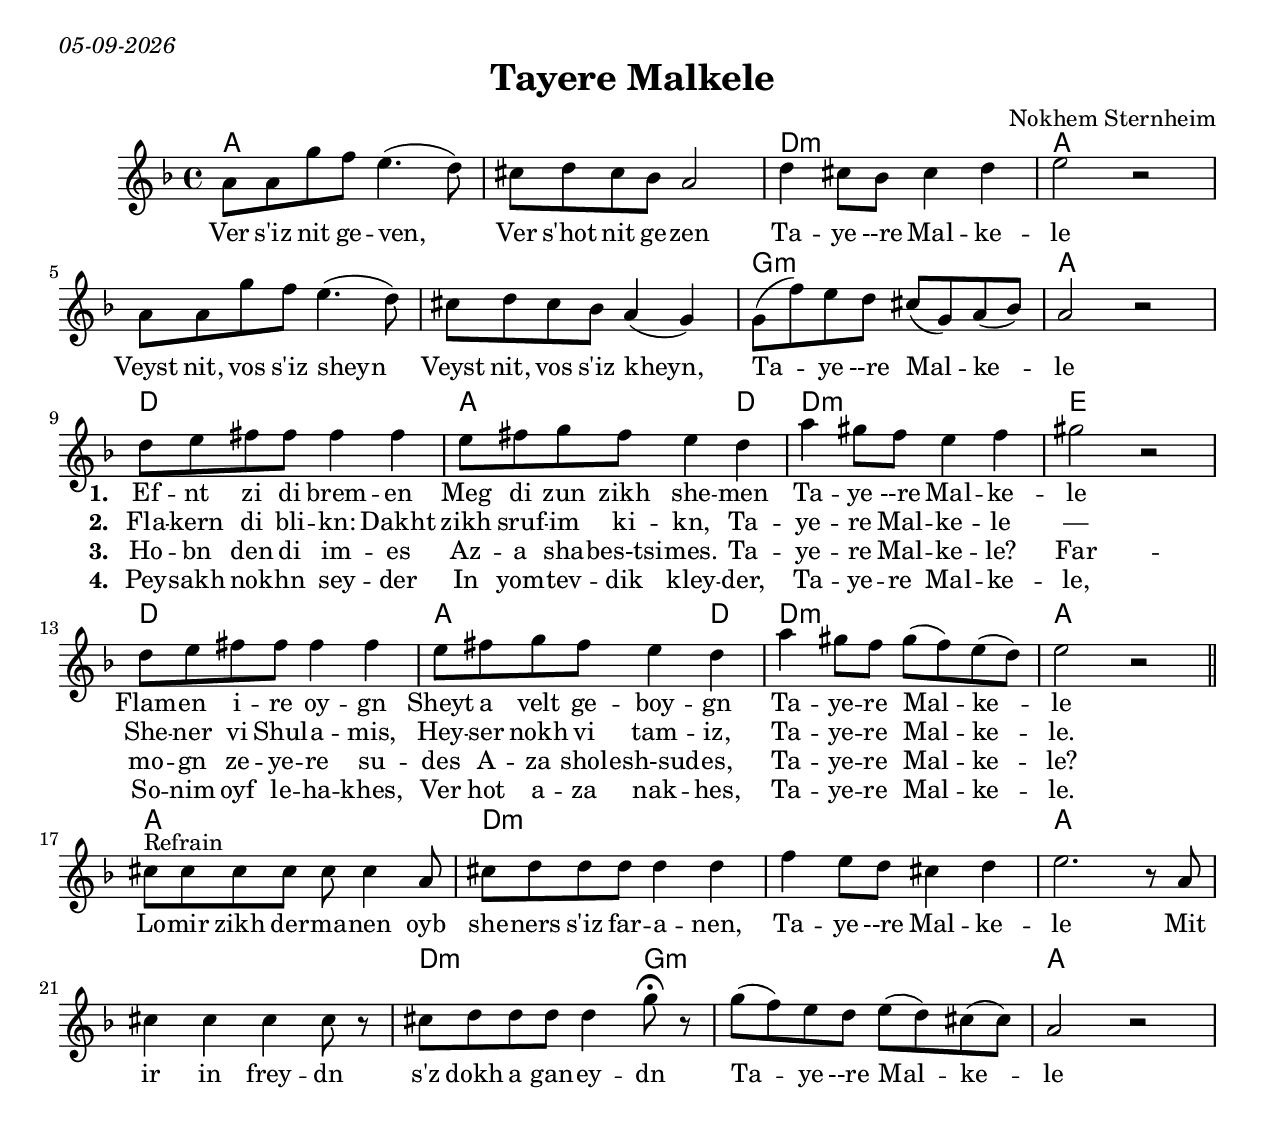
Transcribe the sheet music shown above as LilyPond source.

\version "2.18.0"
\include "english.ly"
\paper{
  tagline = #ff
  print-all-headers = ##t
  #(set-paper-size "letter")
}
date = #(strftime "%d-%m-%Y" (localtime (current-time)))

\markup{ \italic{ \date }  }

%\markup{ Got something to say? }

global = {
  \clef treble
  \key g \major
  \time 4/4
  \set Score.markFormatter = #format-mark-box-alphabet
}

%#################################### Melody ########################
%melody =  \transpose c d \relative c' {  %transpose for clarinet
melody = \relative c'' {
  \global
  b8 b a' g fs4.(e8)
  ds8 e ds c b2
  e4 ds8 c ds4 e
  fs2 r

  b,8 b a' g fs4.(e8)
  ds8 e ds c b4(a)
  a8(g') fs e ds (a) b(c)
  b2 r

  e8 fs gs gs gs 4 gs
  fs8 gs a gs fs4 e
  b'4 as8 g fs4 g
  as2 r

  e8 fs gs gs gs 4 gs
  fs8 gs a gs fs4 e
  b'4 as8 g as(g) fs(e)
  fs2 r

  \bar"||"

  ds8^Refrain ds ds ds ds ds 4 b8
  ds8 e e e e4 e
  g4 fs8 e ds4 e
  fs2. r8 b,

  ds4 ds ds ds 8 r
  ds8 e e e e4 a8 \fermata r
  a8(g) fs e fs(e) ds(ds)
  b2 r
}
%################################# Lyrics #####################
\addlyrics{
  Ver s'iz nit ge -- ven,
  Ver s'hot nit ge -- zen
  Ta -- ye --re Mal -- ke -- le
  Veyst nit, vos s'iz sheyn
  Veyst nit, vos s'iz kheyn,
  Ta -- ye --re Mal -- ke -- le
  \set stanza = #"1. "
  Ef -- nt zi di brem -- en
  Meg di zun zikh she -- men
  Ta -- ye --re Mal -- ke -- le
  Flam -- en i -- re oy -- gn
  Sheyt a velt ge -- boy -- gn
  Ta -- ye -- re Mal -- ke -- le
  %refrain
  Lo -- mir zikh der -- ma -- nen oyb
  she -- ners s'iz far -- a -- nen,
  Ta -- ye --re Mal -- ke -- le
  Mit ir in frey -- dn s'z dokh a gan -- ey  -- dn
  Ta -- ye --re Mal -- ke -- le
}

\addlyrics {

  \repeat unfold 32{\skip 2}
  \set stanza = #"2. "
  Fla -- kern di bli -- kn:
  Dakht zikh sruf -- im ki -- kn,
  Ta -- ye -- re Mal -- ke -- le —
  She -- ner vi Shul -- a -- mis,
  Hey -- ser nokh vi tam -- iz,
  Ta -- ye -- re Mal -- ke -- le.
}

\addlyrics {


  \repeat unfold 32{\skip 2}
  \set stanza = #"3. "
  Ho -- bn den di im -- es
  Az -- a sha -- bes-tsi -- mes.
  Ta -- ye -- re Mal -- ke -- le?
  Far -- mo -- gn ze -- ye -- re su -- des
  A -- za shol -- esh-sud -- es,
  Ta -- ye -- re Mal -- ke -- le?
}
\addlyrics {

  \repeat unfold 32{\skip 2}
  \set stanza = #"4. "
  Pey -- sakh nok -- hn sey -- der
  In yom -- tev -- dik kley -- der,
  Ta -- ye -- re Mal -- ke -- le,
  So -- nim oyf le -- ha -- khes,
  Ver hot a -- za nak -- hes,
  Ta -- ye -- re Mal -- ke -- le.


}

%################################# Chords #######################
harmonies = \chordmode {
  b1*2
  e1:m
  b1*3
  a1:m
  b1 %8
  e1
  b4*3 e4
  e1:m
  fs1
  e1
  b4*3 e4
  e1:m
  b1
  b1
  e1*2:m
  b1*2
  e4*3:m a4:m
  a1:m
  b1

}

\score {
  <<
    \new ChordNames {
      \set chordChanges = ##t
      \transpose b, a,\harmonies
    }
    \transpose b, a,\new Staff   \melody
  >>
  \header{
    title= "Tayere Malkele "
    subtitle=""
    composer= "Nokhem Sternheim"
    instrument =""
    arranger= ""
  }
  \layout{indent = 1.0\cm}
  \midi {
    \tempo 4 = 120

    % \midi { }
  }
}
%{
% more verses:
\markup{}
\markup {
  \fill-line {
    \hspace #0.1 % distance from left margin
    \column {
      \line { "1."
	\column {
	  ""
	}
      }
      \hspace #0.2 % vertical distance between verses
      \line { "2."
	\column {
	 ""
	}
      }
    }
    \hspace #0.1  % horiz. distance between columns
    \column {
      \line { "3."
	\column {
	  ""
	}
      }
      \hspace #0.2 % distance between verses
      \line { "4."
	\column {
	 ""
	}
      }
    }
    \hspace #0.1 % distance to right margin
  }
}

%}
